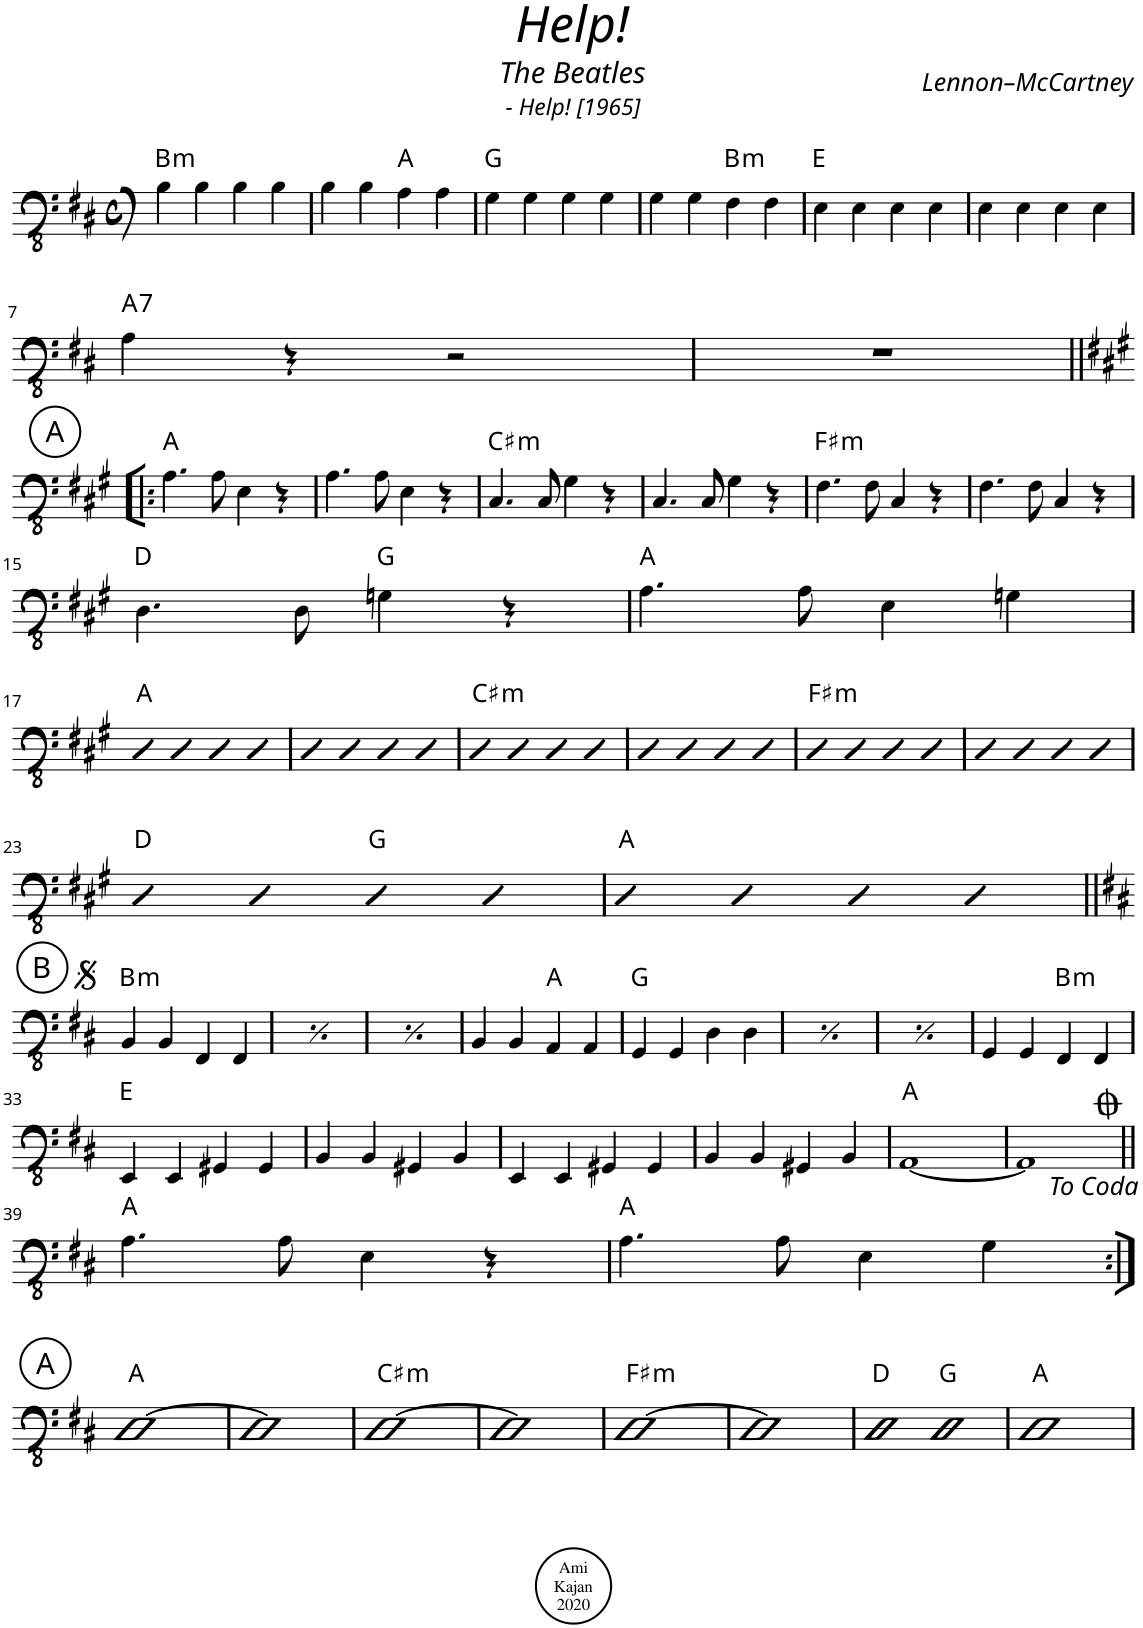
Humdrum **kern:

**kern	**harte
*part1	*part1
*staff1	*
*I"Acoustic Bass	*
*I'Bass	*
*clefFv4	*
*k[f#c#]	*
*M4/4	*
*met(c)	*
=1	=1
!	!LO:H:kt=m
4BB\	B:min
4BB\	.
4BB\	.
4BB\	.
=2	=2
4BB\	.
4BB\	.
4AA\	A:maj
4AA\	.
=3	=3
4GG\	G:maj
4GG\	.
4GG\	.
4GG\	.
=4	=4
4GG\	.
4GG\	.
!	!LO:H:kt=m
4FF#\	B:min
4FF#\	.
=5	=5
4EE\	E:maj
4EE\	.
4EE\	.
4EE\	.
=6	=6
4EE\	.
4EE\	.
4EE\	.
4EE\	.
!!LO:LB:g=z
=7	=7
!	!LO:H:kt=7
4AA\	A:7
4r	.
2r	.
=8	=8
1r	.
!!LO:LB:g=z
!!LO:REH:place=s1:a:cj:enc=circle:fs=14:t=A
=9!|:	=9!|:
*k[f#c#g#]	*
4.AA\	A:maj
8AA\	.
4EE\	.
4r	.
=10	=10
4.AA\	.
8AA\	.
4EE\	.
4r	.
=11	=11
!	!LO:H:kt=m
4.CC#/	C#:min
8CC#/	.
4GG#\	.
4r	.
=12	=12
4.CC#/	.
8CC#/	.
4GG#\	.
4r	.
=13	=13
!	!LO:H:kt=m
4.FF#\	F#:min
8FF#\	.
4CC#/	.
4r	.
=14	=14
4.FF#\	.
8FF#\	.
4CC#/	.
4r	.
!!LO:LB:g=z
=15	=15
4.DD\	D:maj
8DD\	.
4GGn\	G:maj
4r	.
=16	=16
4.AA\	A:maj
8AA\	.
4EE\	.
4GGn\	.
!!LO:LB:g=z
=17	=17
4DD	A:maj
4DD	.
4DD	.
4DD	.
=18	=18
4DD	.
4DD	.
4DD	.
4DD	.
=19	=19
!	!LO:H:kt=m
4DD	C#:min
4DD	.
4DD	.
4DD	.
=20	=20
4DD	.
4DD	.
4DD	.
4DD	.
=21	=21
!	!LO:H:kt=m
4DD	F#:min
4DD	.
4DD	.
4DD	.
=22	=22
4DD	.
4DD	.
4DD	.
4DD	.
!!LO:LB:g=z
=23	=23
4DD	D:maj
4DD	.
4DD	G:maj
4DD	.
=24	=24
4DD	A:maj
4DD	.
4DD	.
4DD	.
!!LO:LB:g=z
!!LO:REH:place=s1:a:cj:enc=circle:fs=14:t=B
=25||	=25||
*k[f#c#]	*
!	!LO:H:kt=m
4BBB/	B:min
4BBB/	.
4FFF#/	.
4FFF#/	.
!!LO:REH:place=s1:a:cj:enc=circle:fs=14:t=B
=26	=26
!	!LO:H:kt=m
4BBB/	B:min
4BBB/	.
4FFF#/	.
4FFF#/	.
!!LO:REH:place=s1:a:cj:enc=circle:fs=14:t=B
=27	=27
!	!LO:H:kt=m
4BBB/	B:min
4BBB/	.
4FFF#/	.
4FFF#/	.
=28	=28
4BBB/	.
4BBB/	.
4AAA/	A:maj
4AAA/	.
=29	=29
4GGG/	G:maj
4GGG/	.
4DD\	.
4DD\	.
=30	=30
4GGG/	G:maj
4GGG/	.
4DD\	.
4DD\	.
=31	=31
4GGG/	G:maj
4GGG/	.
4DD\	.
4DD\	.
=32	=32
4GGG/	.
4GGG/	.
!	!LO:H:kt=m
4FFF#/	B:min
4FFF#/	.
!!LO:LB:g=z
=33	=33
4EEE/	E:maj
4EEE/	.
4GGG#X/	.
4GGG#/	.
=34	=34
4BBB/	.
4BBB/	.
4GGG#X/	.
4BBB/	.
=35	=35
4EEE/	.
4EEE/	.
4GGG#X/	.
4GGG#/	.
=36	=36
4BBB/	.
4BBB/	.
4GGG#X/	.
4BBB/	.
=37	=37
[1AAA	A:maj
=38	=38
1AAA]	.
!!LO:LB:g=z
=39||	=39||
4.AA\	A:maj
8AA\	.
4EE\	.
4r	.
=40	=40
4.AA\	A:maj
8AA\	.
4EE\	.
4GG\	.
!!LO:LB:g=z
!!LO:REH:place=s1:a:cj:enc=circle:fs=14:t=A
=41:|!	=41:|!
[1DD	A:maj
=42	=42
1DD]	.
=43	=43
!	!LO:H:kt=m
[1DD	C#:min
=44	=44
1DD]	.
=45	=45
!	!LO:H:kt=m
[1DD	F#:min
=46	=46
1DD]	.
=47	=47
2DD	D:maj
2DD	G:maj
=48	=48
1DD	A:maj
=	=
*-	*-
